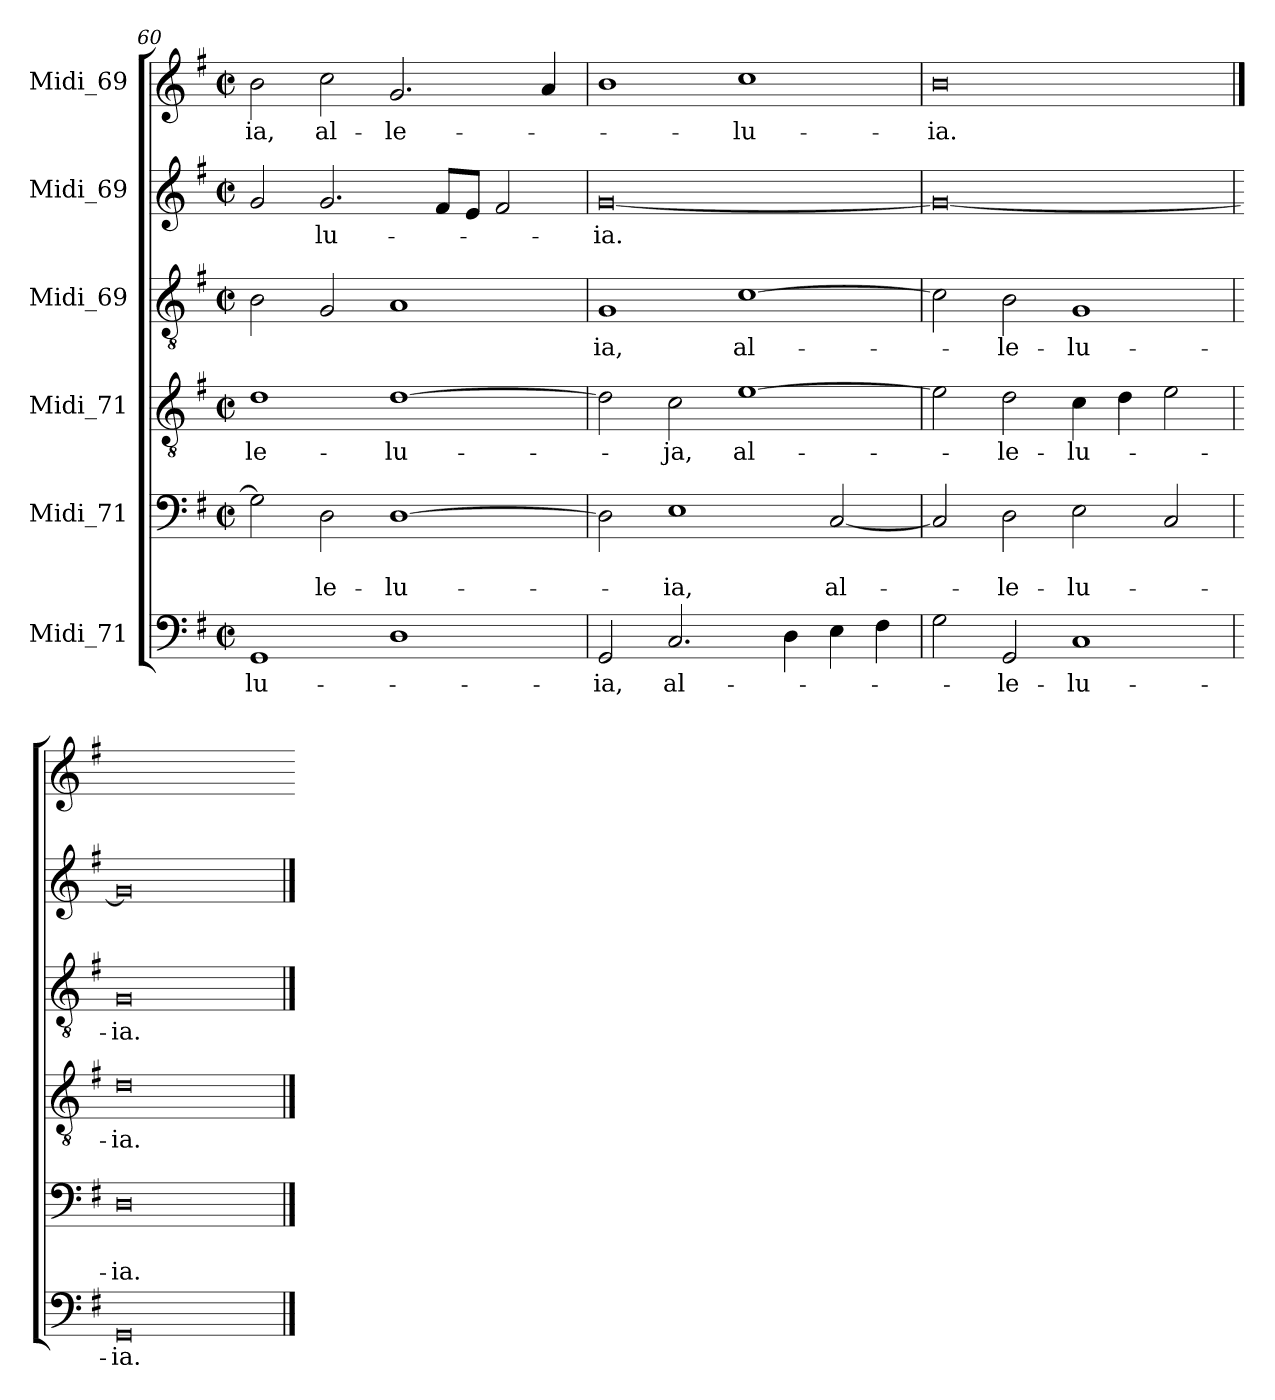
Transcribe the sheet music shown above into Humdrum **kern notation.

**kern	**text	**kern	**text	**text	**kern	**text	**kern	**text	**kern	**text	**kern	**text
*part6	*part6	*part5	*part5	*part5	*part4	*part4	*part3	*part3	*part2	*part2	*part1	*part1
*staff6	*staff6	*staff5	*staff5	*staff5	*staff4	*staff4	*staff3	*staff3	*staff2	*staff2	*staff1	*staff1
*I"Midi_71	*	*I"Midi_71	*	*	*I"Midi_71	*	*I"Midi_69	*	*I"Midi_69	*	*I"Midi_69	*
!!LO:LB:g=z
*clefF4	*	*clefF4	*	*	*clefGv2	*	*clefGv2	*	*clefG2	*	*clefG2	*
*k[f#]	*	*k[f#]	*	*	*k[f#]	*	*k[f#]	*	*k[f#]	*	*k[f#]	*
*G:	*	*G:	*	*	*G:	*	*G:	*	*G:	*	*G:	*
*M4/2	*	*M4/2	*	*	*M4/2	*	*M4/2	*	*M4/2	*	*M4/2	*
*met(c|)	*	*met(c|)	*	*	*met(c|)	*	*met(c|)	*	*met(c|)	*	*met(c|)	*
=60	=60	=60	=60	=60	=60	=60	=60	=60	=60	=60	=60	=60
!	!LO:LY:b	!	!	!	!	!LO:LY:b	!	!	!	!	!	!LO:LY:b
1GG	-lu-	2G]	.	.	1d	-le-	2B	.	2g	.	2b	-ia,
!	!	!	!	!LO:LY:b	!	!	!	!	!	!LO:LY:b	!	!LO:LY:b
.	.	2D	.	-le-	.	.	2G	.	2.g	-lu-	2cc	al-
!	!	!	!	!LO:LY:b	!	!LO:LY:b	!	!	!	!	!	!LO:LY:b
1D	.	[1D	.	-lu-	[1d	-lu-	1A	.	.	.	2.g	-le-
.	.	.	.	.	.	.	.	.	8f#L	.	.	.
.	.	.	.	.	.	.	.	.	8eJ	.	.	.
.	.	.	.	.	.	.	.	.	2f#	.	.	.
.	.	.	.	.	.	.	.	.	.	.	4a	.
=61	=61	=61	=61	=61	=61	=61	=61	=61	=61	=61	=61	=61
!	!LO:LY:b	!	!	!	!	!	!	!LO:LY:b	!	!LO:LY:b	!	!
2GG	-ia,	2D]	.	.	2d]	.	1G	-ia,	[0g	-ia.	1b	.
!	!LO:LY:b	!	!	!LO:LY:b	!	!LO:LY:b	!	!	!	!	!	!
2.C	al-	1E	.	-ia,	2c	-ja,	.	.	.	.	.	.
!	!	!	!	!	!	!LO:LY:b	!	!LO:LY:b	!	!	!	!LO:LY:b
.	.	.	.	.	[1e	al-	[1c	al-	.	.	1cc	-lu-
4D	.	.	.	.	.	.	.	.	.	.	.	.
!	!	!	!	!LO:LY:b	!	!	!	!	!	!	!	!
4E	.	[2C	.	al-	.	.	.	.	.	.	.	.
4F#	.	.	.	.	.	.	.	.	.	.	.	.
=62	=62	=62	=62	=62	=62	=62	=62	=62	=62	=62	=62	=62
!	!	!	!	!	!	!	!	!	!	!	!	!LO:LY:b
2G	.	2C]	.	.	2e]	.	2c]	.	0g_	.	0b	-ia.
!	!LO:LY:b	!	!	!LO:LY:b	!	!LO:LY:b	!	!LO:LY:b	!	!	!	!
2GG	-le-	2D	.	-le-	2d	-le-	2B	-le-	.	.	.	.
!	!LO:LY:b	!	!	!LO:LY:b	!	!LO:LY:b	!	!LO:LY:b	!	!	!	!
1C	-lu-	2E	.	-lu-	4c	-lu-	1G	-lu-	.	.	.	.
.	.	.	.	.	4d	.	.	.	.	.	.	.
.	.	2C	.	.	2e	.	.	.	.	.	.	.
=	==	=	==	==	=	==	=	==	=	==	==	==
!	!LO:LY:b	!	!	!LO:LY:b	!	!LO:LY:b	!	!LO:LY:b	!	!	!	!
0GG	-ia.	0D	.	-ia.	0d	-ia.	0G	-ia.	0g]	.	0ryy	.
==	=	==	=	=	==	=	==	=	==	=	=	=
*-	*-	*-	*-	*-	*-	*-	*-	*-	*-	*-	*-	*-
